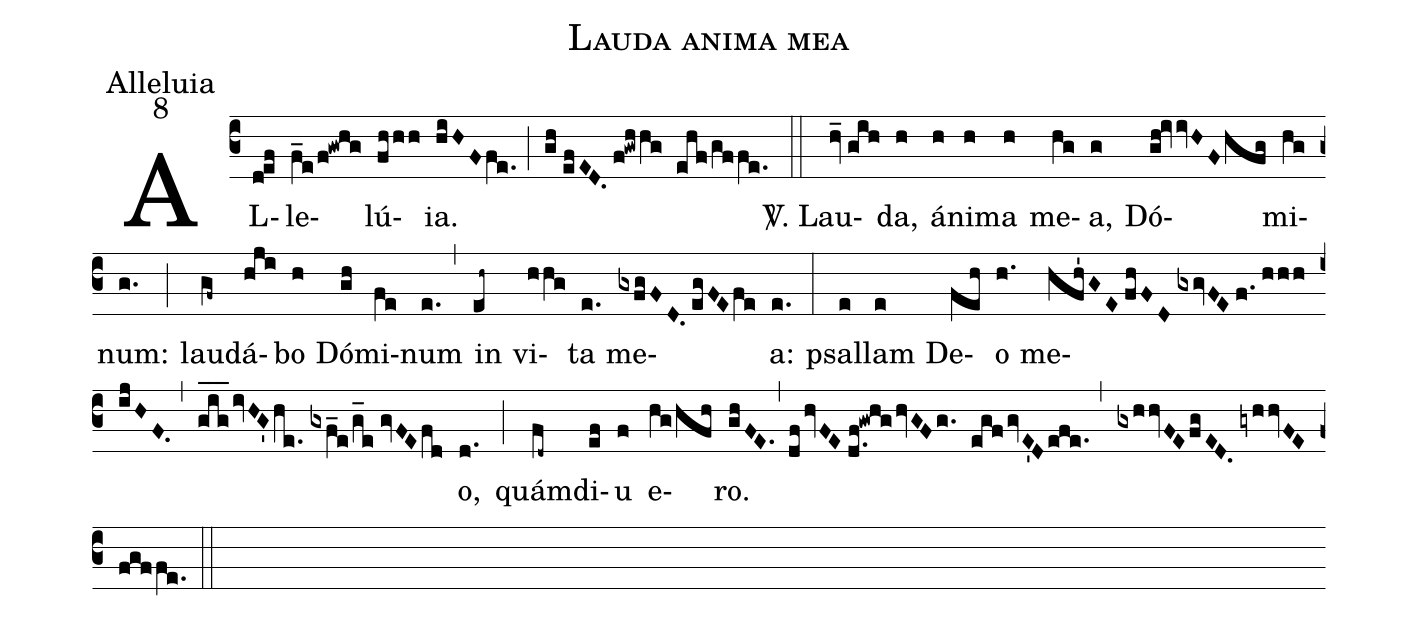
name: Lauda anima mea;
office-part: Alleluia;
mode: 8;
%%
(c3)AL(d!ef)le(f_e/f!gwhg)lú(fh/hh)ia.(hi/HF/fe.) (;) (gh//ef/ED.//f!gwh/hg////ehf/gf/fe.) (::)
<sp>V/</sp>. Lau(hv_//gih)da,(h) á(h)ni(h)ma(h) me(hg)a,(g) Dó(gh!ivivHF/hfg)mi(hg)num:(g.) (;) lau(gf~)dá(hji)bo(h) Dó(gh)mi(fe)num(e.) (,) in(eh~) vi(h/hg)ta(e.) me(gxfg/FD.//eg/FE/fe)a:(e.) (:)
psal(e)lam(e) De(feh)o(h.) me(hfh'/GE//fh/FD//gxgvFE//f.//hhh/ij/HF.,gig___/ivHG'/he.//gxf_e/g_e//gvFE/fd)o,(d.) (;) quám(fd~)di(ef)u(f) e(hg/hfh)ro.(gh/FE.,df/hvFE//d.f!gwhg/hvGF/g.////egf/gvE'D/efe.,gxh/hvFE/fg/ED.//gyh/hvFE/fgf/fe.) (::)
